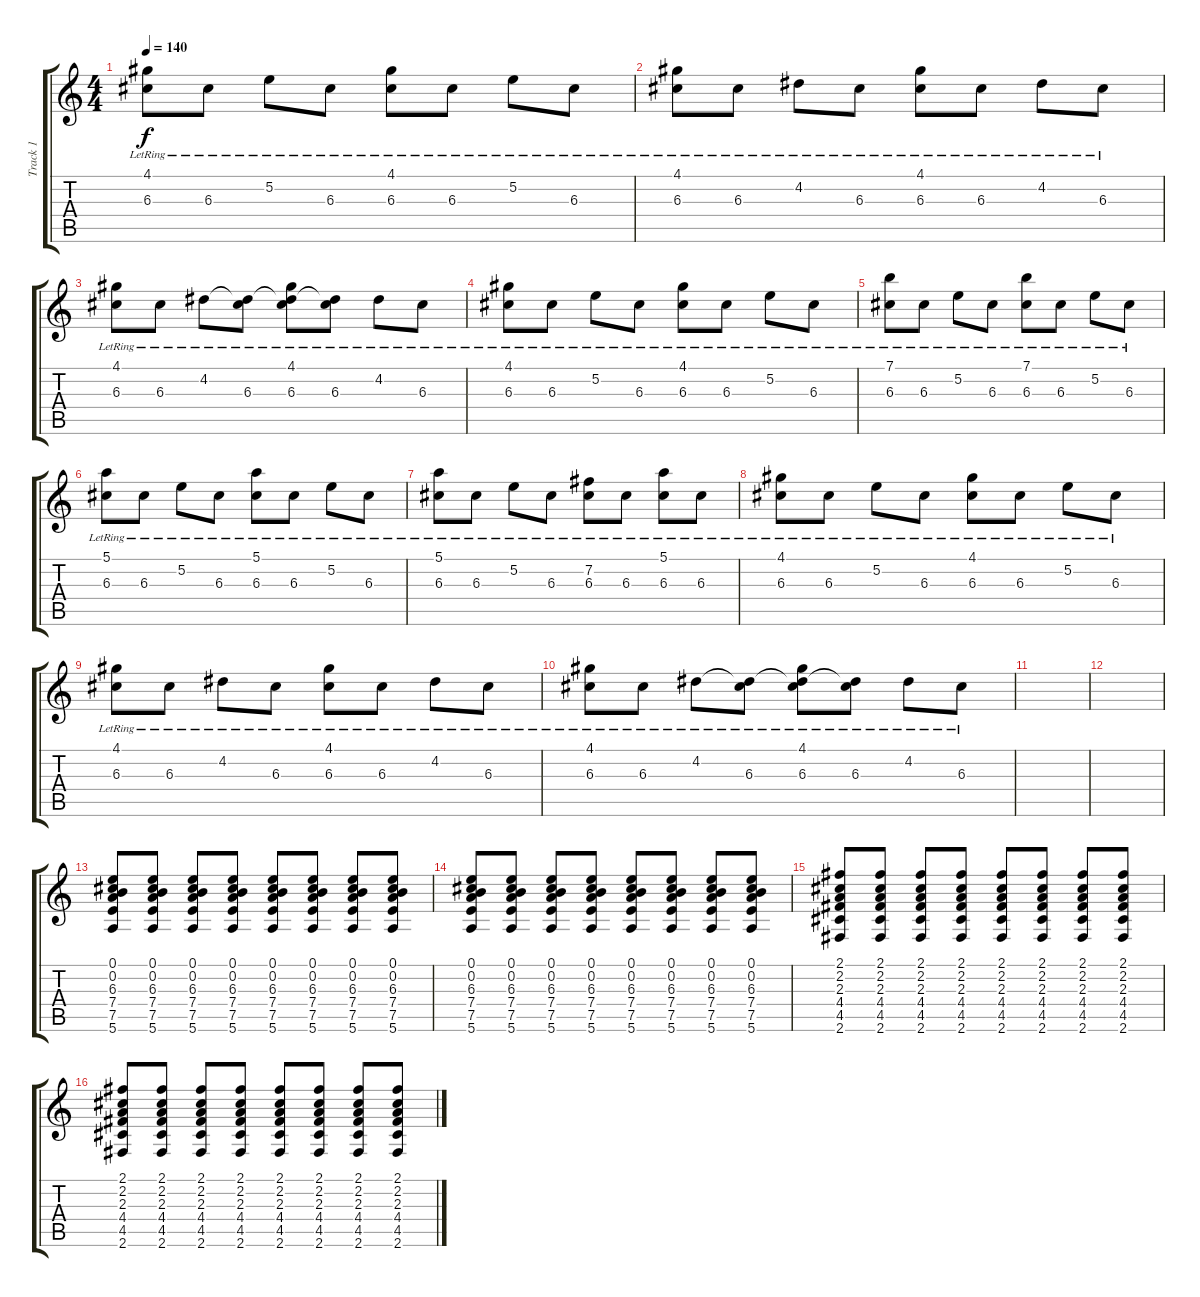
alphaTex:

\track ("Track 1" "Track 1") {instrument acousticguitarsteel}
\staff {score tabs}
\tuning (E4 B3 G3 D3 A2 E2) {hide}
\ts (4 4)
\tempo 140
\clef g2
\ks c
(4.1{lr} 6.3{lr}).8{dy f} 6.3{lr}.8 5.2{lr}.8 6.3{lr}.8 (4.1{lr} 6.3{lr}).8 6.3{lr}.8 5.2{lr}.8 6.3{lr}.8 |
(4.1{lr} 6.3{lr}).8 6.3{lr}.8 4.2{lr}.8 6.3{lr}.8 (4.1{lr} 6.3{lr}).8 6.3{lr}.8 4.2{lr}.8 6.3{lr}.8 |
(4.1{lr} 6.3{lr}).8 6.3{lr}.8 4.2{lr}.8 (4.2{t} 6.3{lr}).8 (4.1{lr} 4.2{t} 6.3{lr}).8 (4.2{t} 6.3{lr}).8 4.2{lr}.8 6.3{lr}.8 |
(4.1{lr} 6.3{lr}).8 6.3{lr}.8 5.2{lr}.8 6.3{lr}.8 (4.1{lr} 6.3{lr}).8 6.3{lr}.8 5.2{lr}.8 6.3{lr}.8 |
(7.1{lr} 6.3{lr}).8 6.3{lr}.8 5.2{lr}.8 6.3{lr}.8 (7.1{lr} 6.3{lr}).8 6.3{lr}.8 5.2{lr}.8 6.3{lr}.8 |
(5.1{lr} 6.3{lr}).8 6.3{lr}.8 5.2{lr}.8 6.3{lr}.8 (5.1{lr} 6.3{lr}).8 6.3{lr}.8 5.2{lr}.8 6.3{lr}.8 |
(5.1{lr} 6.3{lr}).8 6.3{lr}.8 5.2{lr}.8 6.3{lr}.8 (7.2{lr} 6.3{lr}).8 6.3{lr}.8 (5.1{lr} 6.3{lr}).8 6.3{lr}.8 |
(4.1{lr} 6.3{lr}).8 6.3{lr}.8 5.2{lr}.8 6.3{lr}.8 (4.1{lr} 6.3{lr}).8 6.3{lr}.8 5.2{lr}.8 6.3{lr}.8 |
(4.1{lr} 6.3{lr}).8 6.3{lr}.8 4.2{lr}.8 6.3{lr}.8 (4.1{lr} 6.3{lr}).8 6.3{lr}.8 4.2{lr}.8 6.3{lr}.8 |
(4.1{lr} 6.3{lr}).8 6.3{lr}.8 4.2{lr}.8 (4.2{t} 6.3{lr}).8 (4.1{lr} 4.2{t} 6.3{lr}).8 (4.2{t} 6.3{lr}).8 4.2{lr}.8 6.3{lr}.8 |
|
|
(0.1 0.2 6.3 7.4 7.5 5.6).8 (0.1 0.2 6.3 7.4 7.5 5.6).8 (0.1 0.2 6.3 7.4 7.5 5.6).8 (0.1 0.2 6.3 7.4 7.5 5.6).8 (0.1 0.2 6.3 7.4 7.5 5.6).8 (0.1 0.2 6.3 7.4 7.5 5.6).8 (0.1 0.2 6.3 7.4 7.5 5.6).8 (0.1 0.2 6.3 7.4 7.5 5.6).8 |
(0.1 0.2 6.3 7.4 7.5 5.6).8 (0.1 0.2 6.3 7.4 7.5 5.6).8 (0.1 0.2 6.3 7.4 7.5 5.6).8 (0.1 0.2 6.3 7.4 7.5 5.6).8 (0.1 0.2 6.3 7.4 7.5 5.6).8 (0.1 0.2 6.3 7.4 7.5 5.6).8 (0.1 0.2 6.3 7.4 7.5 5.6).8 (0.1 0.2 6.3 7.4 7.5 5.6).8 |
(2.1 2.2 2.3 4.4 4.5 2.6).8 (2.1 2.2 2.3 4.4 4.5 2.6).8 (2.1 2.2 2.3 4.4 4.5 2.6).8 (2.1 2.2 2.3 4.4 4.5 2.6).8 (2.1 2.2 2.3 4.4 4.5 2.6).8 (2.1 2.2 2.3 4.4 4.5 2.6).8 (2.1 2.2 2.3 4.4 4.5 2.6).8 (2.1 2.2 2.3 4.4 4.5 2.6).8 |
(2.1 2.2 2.3 4.4 4.5 2.6).8 (2.1 2.2 2.3 4.4 4.5 2.6).8 (2.1 2.2 2.3 4.4 4.5 2.6).8 (2.1 2.2 2.3 4.4 4.5 2.6).8 (2.1 2.2 2.3 4.4 4.5 2.6).8 (2.1 2.2 2.3 4.4 4.5 2.6).8 (2.1 2.2 2.3 4.4 4.5 2.6).8 (2.1 2.2 2.3 4.4 4.5 2.6).8
